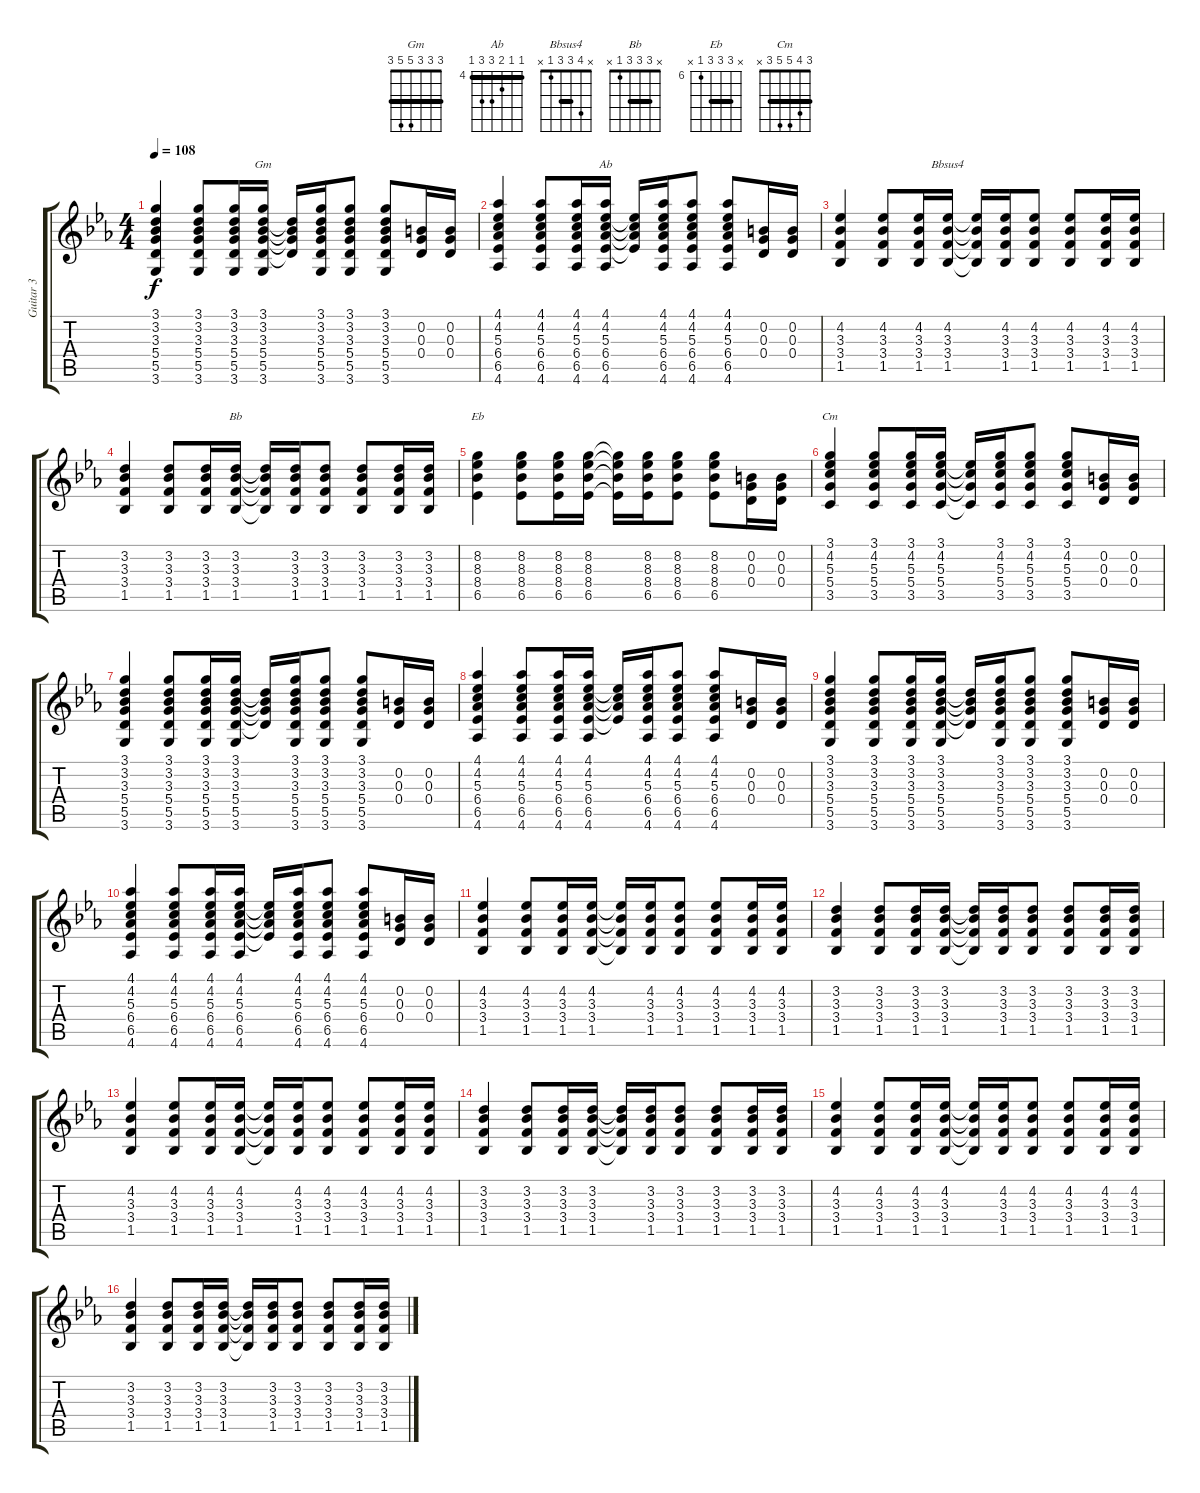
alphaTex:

\track ("Guitar 3" "Guitar 3") {instrument electricguitarclean}
\staff {score tabs}
\tuning (E4 B3 G3 D3 A2 E2) {hide}
\chord ("Gm" 3 3 3 5 5 3) {barre 3}
\chord ("Ab" 4 4 5 6 6 4) {firstfret 4 barre 4}
\chord ("Bbsus4" x 4 3 3 1 x) {barre 3}
\chord ("Bb" x 3 3 3 1 x) {barre 3}
\chord ("Eb" x 8 8 8 6 x) {firstfret 6 barre 8}
\chord ("Cm" 3 4 5 5 3 x) {barre 3}
\ts (4 4)
\tempo 108
\clef g2
\ks eb
(3.1 3.2 3.3 5.4 5.5 3.6).4{dy f} (3.1 3.2 3.3 5.4 5.5 3.6).8 (3.1 3.2 3.3 5.4 5.5 3.6).16 (3.1 3.2 3.3 5.4 5.5 3.6).16{ch "Gm"} (3.2{t} 3.3{t} 5.4{t} 5.5{t}).16 (3.1 3.2 3.3 5.4 5.5 3.6).16 (3.1 3.2 3.3 5.4 5.5 3.6).8 (3.1 3.2 3.3 5.4 5.5 3.6).8 (0.2 0.3 0.4).16 (0.2 0.3 0.4).16 |
(4.1 4.2 5.3 6.4 6.5 4.6).4 (4.1 4.2 5.3 6.4 6.5 4.6).8 (4.1 4.2 5.3 6.4 6.5 4.6).16 (4.1 4.2 5.3 6.4 6.5 4.6).16{ch "Ab"} (4.2{t} 5.3{t} 6.4{t} 6.5{t}).16 (4.1 4.2 5.3 6.4 6.5 4.6).16 (4.1 4.2 5.3 6.4 6.5 4.6).8 (4.1 4.2 5.3 6.4 6.5 4.6).8 (0.2 0.3 0.4).16 (0.2 0.3 0.4).16 |
(4.2 3.3 3.4 1.5).4 (4.2 3.3 3.4 1.5).8 (4.2 3.3 3.4 1.5).16 (4.2 3.3 3.4 1.5).16{ch "Bbsus4"} (4.2{t} 3.3{t} 3.4{t} 1.5{t}).16 (4.2 3.3 3.4 1.5).16 (4.2 3.3 3.4 1.5).8 (4.2 3.3 3.4 1.5).8 (4.2 3.3 3.4 1.5).16 (4.2 3.3 3.4 1.5).16 |
(3.2 3.3 3.4 1.5).4 (3.2 3.3 3.4 1.5).8 (3.2 3.3 3.4 1.5).16 (3.2 3.3 3.4 1.5).16{ch "Bb"} (3.2{t} 3.3{t} 3.4{t} 1.5{t}).16 (3.2 3.3 3.4 1.5).16 (3.2 3.3 3.4 1.5).8 (3.2 3.3 3.4 1.5).8 (3.2 3.3 3.4 1.5).16 (3.2 3.3 3.4 1.5).16 |
(8.2 8.3 8.4 6.5).4{ch "Eb"} (8.2 8.3 8.4 6.5).8 (8.2 8.3 8.4 6.5).16 (8.2 8.3 8.4 6.5).16 (8.2{t} 8.3{t} 8.4{t} 6.5{t}).16 (8.2 8.3 8.4 6.5).16 (8.2 8.3 8.4 6.5).8 (8.2 8.3 8.4 6.5).8 (0.2 0.3 0.4).16 (0.2 0.3 0.4).16 |
(3.1 4.2 5.3 5.4 3.5).4{ch "Cm"} (3.1 4.2 5.3 5.4 3.5).8 (3.1 4.2 5.3 5.4 3.5).16 (3.1 4.2 5.3 5.4 3.5).16 (4.2{t} 5.3{t} 5.4{t} 3.5{t}).16 (3.1 4.2 5.3 5.4 3.5).16 (3.1 4.2 5.3 5.4 3.5).8 (3.1 4.2 5.3 5.4 3.5).8 (0.2 0.3 0.4).16 (0.2 0.3 0.4).16 |
(3.1 3.2 3.3 5.4 5.5 3.6).4 (3.1 3.2 3.3 5.4 5.5 3.6).8 (3.1 3.2 3.3 5.4 5.5 3.6).16 (3.1 3.2 3.3 5.4 5.5 3.6).16 (3.2{t} 3.3{t} 5.4{t} 5.5{t}).16 (3.1 3.2 3.3 5.4 5.5 3.6).16 (3.1 3.2 3.3 5.4 5.5 3.6).8 (3.1 3.2 3.3 5.4 5.5 3.6).8 (0.2 0.3 0.4).16 (0.2 0.3 0.4).16 |
(4.1 4.2 5.3 6.4 6.5 4.6).4 (4.1 4.2 5.3 6.4 6.5 4.6).8 (4.1 4.2 5.3 6.4 6.5 4.6).16 (4.1 4.2 5.3 6.4 6.5 4.6).16 (4.2{t} 5.3{t} 6.4{t} 6.5{t}).16 (4.1 4.2 5.3 6.4 6.5 4.6).16 (4.1 4.2 5.3 6.4 6.5 4.6).8 (4.1 4.2 5.3 6.4 6.5 4.6).8 (0.2 0.3 0.4).16 (0.2 0.3 0.4).16 |
(3.1 3.2 3.3 5.4 5.5 3.6).4 (3.1 3.2 3.3 5.4 5.5 3.6).8 (3.1 3.2 3.3 5.4 5.5 3.6).16 (3.1 3.2 3.3 5.4 5.5 3.6).16 (3.2{t} 3.3{t} 5.4{t} 5.5{t}).16 (3.1 3.2 3.3 5.4 5.5 3.6).16 (3.1 3.2 3.3 5.4 5.5 3.6).8 (3.1 3.2 3.3 5.4 5.5 3.6).8 (0.2 0.3 0.4).16 (0.2 0.3 0.4).16 |
(4.1 4.2 5.3 6.4 6.5 4.6).4 (4.1 4.2 5.3 6.4 6.5 4.6).8 (4.1 4.2 5.3 6.4 6.5 4.6).16 (4.1 4.2 5.3 6.4 6.5 4.6).16 (4.2{t} 5.3{t} 6.4{t} 6.5{t}).16 (4.1 4.2 5.3 6.4 6.5 4.6).16 (4.1 4.2 5.3 6.4 6.5 4.6).8 (4.1 4.2 5.3 6.4 6.5 4.6).8 (0.2 0.3 0.4).16 (0.2 0.3 0.4).16 |
(4.2 3.3 3.4 1.5).4 (4.2 3.3 3.4 1.5).8 (4.2 3.3 3.4 1.5).16 (4.2 3.3 3.4 1.5).16 (4.2{t} 3.3{t} 3.4{t} 1.5{t}).16 (4.2 3.3 3.4 1.5).16 (4.2 3.3 3.4 1.5).8 (4.2 3.3 3.4 1.5).8 (4.2 3.3 3.4 1.5).16 (4.2 3.3 3.4 1.5).16 |
(3.2 3.3 3.4 1.5).4 (3.2 3.3 3.4 1.5).8 (3.2 3.3 3.4 1.5).16 (3.2 3.3 3.4 1.5).16 (3.2{t} 3.3{t} 3.4{t} 1.5{t}).16 (3.2 3.3 3.4 1.5).16 (3.2 3.3 3.4 1.5).8 (3.2 3.3 3.4 1.5).8 (3.2 3.3 3.4 1.5).16 (3.2 3.3 3.4 1.5).16 |
(4.2 3.3 3.4 1.5).4 (4.2 3.3 3.4 1.5).8 (4.2 3.3 3.4 1.5).16 (4.2 3.3 3.4 1.5).16 (4.2{t} 3.3{t} 3.4{t} 1.5{t}).16 (4.2 3.3 3.4 1.5).16 (4.2 3.3 3.4 1.5).8 (4.2 3.3 3.4 1.5).8 (4.2 3.3 3.4 1.5).16 (4.2 3.3 3.4 1.5).16 |
(3.2 3.3 3.4 1.5).4 (3.2 3.3 3.4 1.5).8 (3.2 3.3 3.4 1.5).16 (3.2 3.3 3.4 1.5).16 (3.2{t} 3.3{t} 3.4{t} 1.5{t}).16 (3.2 3.3 3.4 1.5).16 (3.2 3.3 3.4 1.5).8 (3.2 3.3 3.4 1.5).8 (3.2 3.3 3.4 1.5).16 (3.2 3.3 3.4 1.5).16 |
(4.2 3.3 3.4 1.5).4 (4.2 3.3 3.4 1.5).8 (4.2 3.3 3.4 1.5).16 (4.2 3.3 3.4 1.5).16 (4.2{t} 3.3{t} 3.4{t} 1.5{t}).16 (4.2 3.3 3.4 1.5).16 (4.2 3.3 3.4 1.5).8 (4.2 3.3 3.4 1.5).8 (4.2 3.3 3.4 1.5).16 (4.2 3.3 3.4 1.5).16 |
(3.2 3.3 3.4 1.5).4 (3.2 3.3 3.4 1.5).8 (3.2 3.3 3.4 1.5).16 (3.2 3.3 3.4 1.5).16 (3.2{t} 3.3{t} 3.4{t} 1.5{t}).16 (3.2 3.3 3.4 1.5).16 (3.2 3.3 3.4 1.5).8 (3.2 3.3 3.4 1.5).8 (3.2 3.3 3.4 1.5).16 (3.2 3.3 3.4 1.5).16
